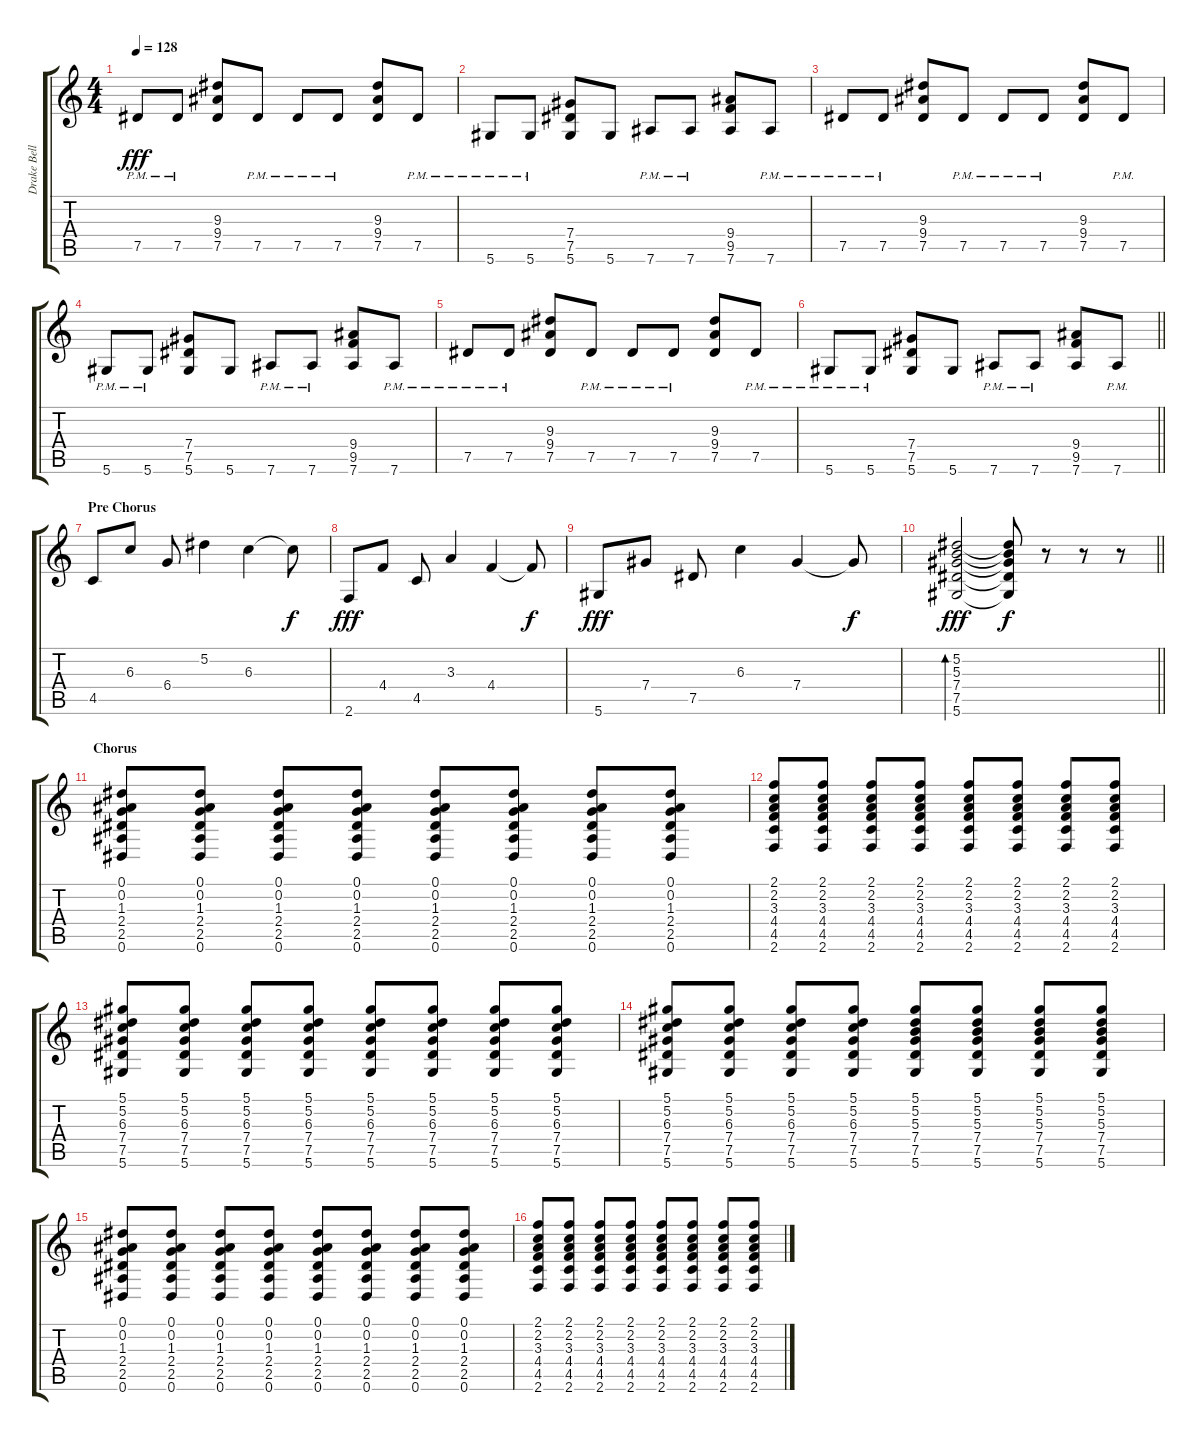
\track ("Drake Bell" "Drake Bell") {instrument distortionguitar}
\staff {score tabs}
\tuning (Eb4 Bb3 Gb3 Db3 Ab2 Eb2) {hide}
\ts (4 4)
\tempo 128
\clef g2
\ks c
7.5{pm}.8{dy fff} 7.5{pm}.8 (9.3 9.4 7.5).8 7.5{pm}.8 7.5{pm}.8 7.5{pm}.8 (9.3 9.4 7.5).8 7.5{pm}.8 |
5.6{pm}.8 5.6{pm}.8 (7.4 7.5 5.6).8 5.6.8 7.6{pm}.8 7.6{pm}.8 (9.4 9.5 7.6).8 7.6{pm}.8 |
7.5{pm}.8 7.5{pm}.8 (9.3 9.4 7.5).8 7.5{pm}.8 7.5{pm}.8 7.5{pm}.8 (9.3 9.4 7.5).8 7.5{pm}.8 |
5.6{pm}.8 5.6{pm}.8 (7.4 7.5 5.6).8 5.6.8 7.6{pm}.8 7.6{pm}.8 (9.4 9.5 7.6).8 7.6{pm}.8 |
7.5{pm}.8 7.5{pm}.8 (9.3 9.4 7.5).8 7.5{pm}.8 7.5{pm}.8 7.5{pm}.8 (9.3 9.4 7.5).8 7.5{pm}.8 |
\barLineRight lightlight
5.6{pm}.8 5.6{pm}.8 (7.4 7.5 5.6).8 5.6.8 7.6{pm}.8 7.6{pm}.8 (9.4 9.5 7.6).8 7.6{pm}.8 |
\section ("" "Pre Chorus")
4.5.8 6.3.8 6.4.8 5.2.4 6.3.4 6.3{t}.8{dy f} |
2.6.8{dy fff} 4.4.8 4.5.8 3.3.4 4.4.4 4.4{t}.8{dy f} |
5.6.8{dy fff} 7.4.8 7.5.8 6.3.4 7.4.4 7.4{t}.8{dy f} |
\barLineRight lightlight
(5.2 5.3 7.4 7.5 5.6).2{bd 240 dy fff} (5.2{t} 5.3{t} 7.4{t} 7.5{t} 5.6{t}).8{dy f} r.8 r.8 r.8 |
\section ("" "Chorus")
(0.1 0.2 1.3 2.4 2.5 0.6).8 (0.1 0.2 1.3 2.4 2.5 0.6).8 (0.1 0.2 1.3 2.4 2.5 0.6).8 (0.1 0.2 1.3 2.4 2.5 0.6).8 (0.1 0.2 1.3 2.4 2.5 0.6).8 (0.1 0.2 1.3 2.4 2.5 0.6).8 (0.1 0.2 1.3 2.4 2.5 0.6).8 (0.1 0.2 1.3 2.4 2.5 0.6).8 |
(2.1 2.2 3.3 4.4 4.5 2.6).8 (2.1 2.2 3.3 4.4 4.5 2.6).8 (2.1 2.2 3.3 4.4 4.5 2.6).8 (2.1 2.2 3.3 4.4 4.5 2.6).8 (2.1 2.2 3.3 4.4 4.5 2.6).8 (2.1 2.2 3.3 4.4 4.5 2.6).8 (2.1 2.2 3.3 4.4 4.5 2.6).8 (2.1 2.2 3.3 4.4 4.5 2.6).8 |
(5.1 5.2 6.3 7.4 7.5 5.6).8 (5.1 5.2 6.3 7.4 7.5 5.6).8 (5.1 5.2 6.3 7.4 7.5 5.6).8 (5.1 5.2 6.3 7.4 7.5 5.6).8 (5.1 5.2 6.3 7.4 7.5 5.6).8 (5.1 5.2 6.3 7.4 7.5 5.6).8 (5.1 5.2 6.3 7.4 7.5 5.6).8 (5.1 5.2 6.3 7.4 7.5 5.6).8 |
(5.1 5.2 6.3 7.4 7.5 5.6).8 (5.1 5.2 6.3 7.4 7.5 5.6).8 (5.1 5.2 6.3 7.4 7.5 5.6).8 (5.1 5.2 6.3 7.4 7.5 5.6).8 (5.1 5.2 5.3 7.4 7.5 5.6).8 (5.1 5.2 5.3 7.4 7.5 5.6).8 (5.1 5.2 5.3 7.4 7.5 5.6).8 (5.1 5.2 5.3 7.4 7.5 5.6).8 |
(0.1 0.2 1.3 2.4 2.5 0.6).8 (0.1 0.2 1.3 2.4 2.5 0.6).8 (0.1 0.2 1.3 2.4 2.5 0.6).8 (0.1 0.2 1.3 2.4 2.5 0.6).8 (0.1 0.2 1.3 2.4 2.5 0.6).8 (0.1 0.2 1.3 2.4 2.5 0.6).8 (0.1 0.2 1.3 2.4 2.5 0.6).8 (0.1 0.2 1.3 2.4 2.5 0.6).8 |
(2.1 2.2 3.3 4.4 4.5 2.6).8 (2.1 2.2 3.3 4.4 4.5 2.6).8 (2.1 2.2 3.3 4.4 4.5 2.6).8 (2.1 2.2 3.3 4.4 4.5 2.6).8 (2.1 2.2 3.3 4.4 4.5 2.6).8 (2.1 2.2 3.3 4.4 4.5 2.6).8 (2.1 2.2 3.3 4.4 4.5 2.6).8 (2.1 2.2 3.3 4.4 4.5 2.6).8
